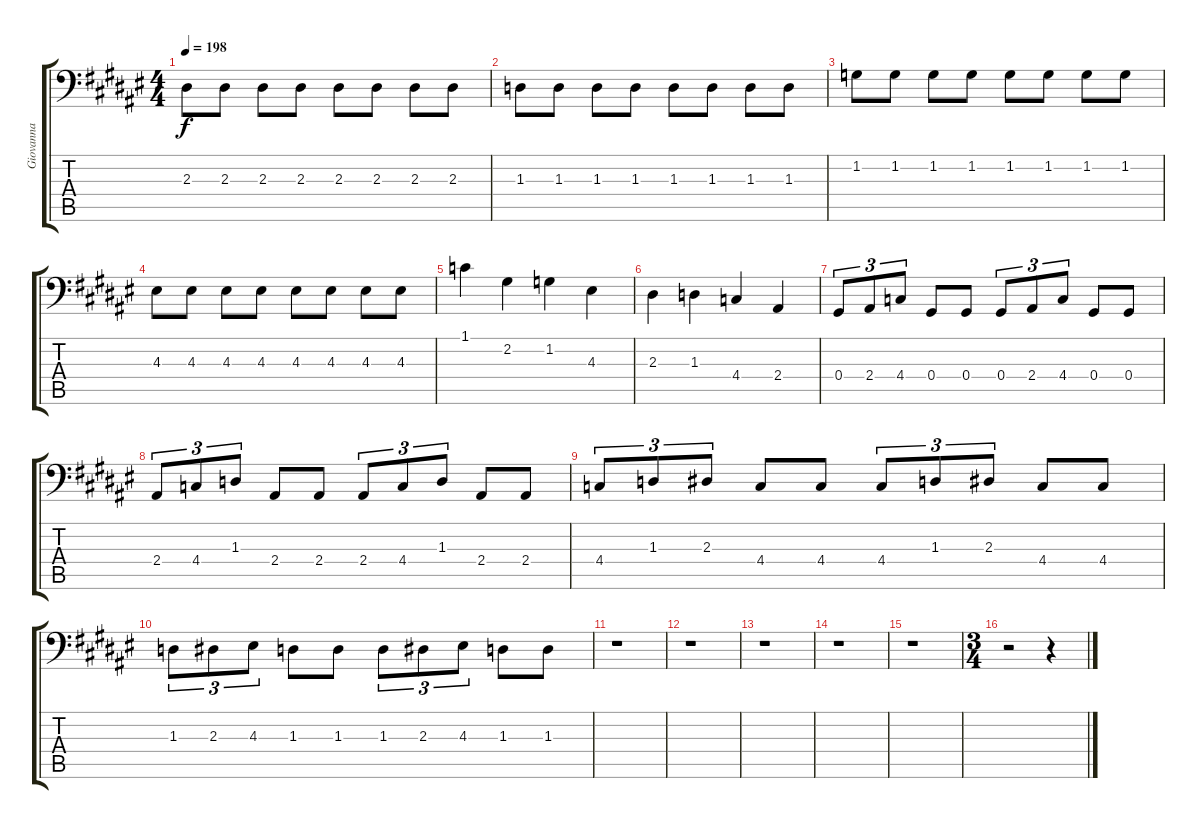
\track ("Giovanna" "Giovanna") {instrument electricbassfinger}
\staff {score tabs}
\tuning (B2 Gb2 Db2 Ab1 Eb1 Bb0) {hide}
\ts (4 4)
\tempo 198
\clef f4
\ks d#minor
2.3.8{dy f} 2.3.8 2.3.8 2.3.8 2.3.8 2.3.8 2.3.8 2.3.8 |
1.3.8 1.3.8 1.3.8 1.3.8 1.3.8 1.3.8 1.3.8 1.3.8 |
1.2.8 1.2.8 1.2.8 1.2.8 1.2.8 1.2.8 1.2.8 1.2.8 |
4.3.8 4.3.8 4.3.8 4.3.8 4.3.8 4.3.8 4.3.8 4.3.8 |
1.1.4 2.2.4 1.2.4 4.3.4 |
2.3.4 1.3.4 4.4.4 2.4.4 |
0.4.8{tu (3 2)} 2.4.8{tu (3 2)} 4.4.8{tu (3 2)} 0.4.8 0.4.8 0.4.8{tu (3 2)} 2.4.8{tu (3 2)} 4.4.8{tu (3 2)} 0.4.8 0.4.8 |
2.4.8{tu (3 2)} 4.4.8{tu (3 2)} 1.3.8{tu (3 2)} 2.4.8 2.4.8 2.4.8{tu (3 2)} 4.4.8{tu (3 2)} 1.3.8{tu (3 2)} 2.4.8 2.4.8 |
4.4.8{tu (3 2)} 1.3.8{tu (3 2)} 2.3.8{tu (3 2)} 4.4.8 4.4.8 4.4.8{tu (3 2)} 1.3.8{tu (3 2)} 2.3.8{tu (3 2)} 4.4.8 4.4.8 |
1.3.8{tu (3 2)} 2.3.8{tu (3 2)} 4.3.8{tu (3 2)} 1.3.8 1.3.8 1.3.8{tu (3 2)} 2.3.8{tu (3 2)} 4.3.8{tu (3 2)} 1.3.8 1.3.8 |
r.1 |
r.1 |
r.1 |
r.1 |
r.1 |
\ts (3 4)
r.2 r.4
